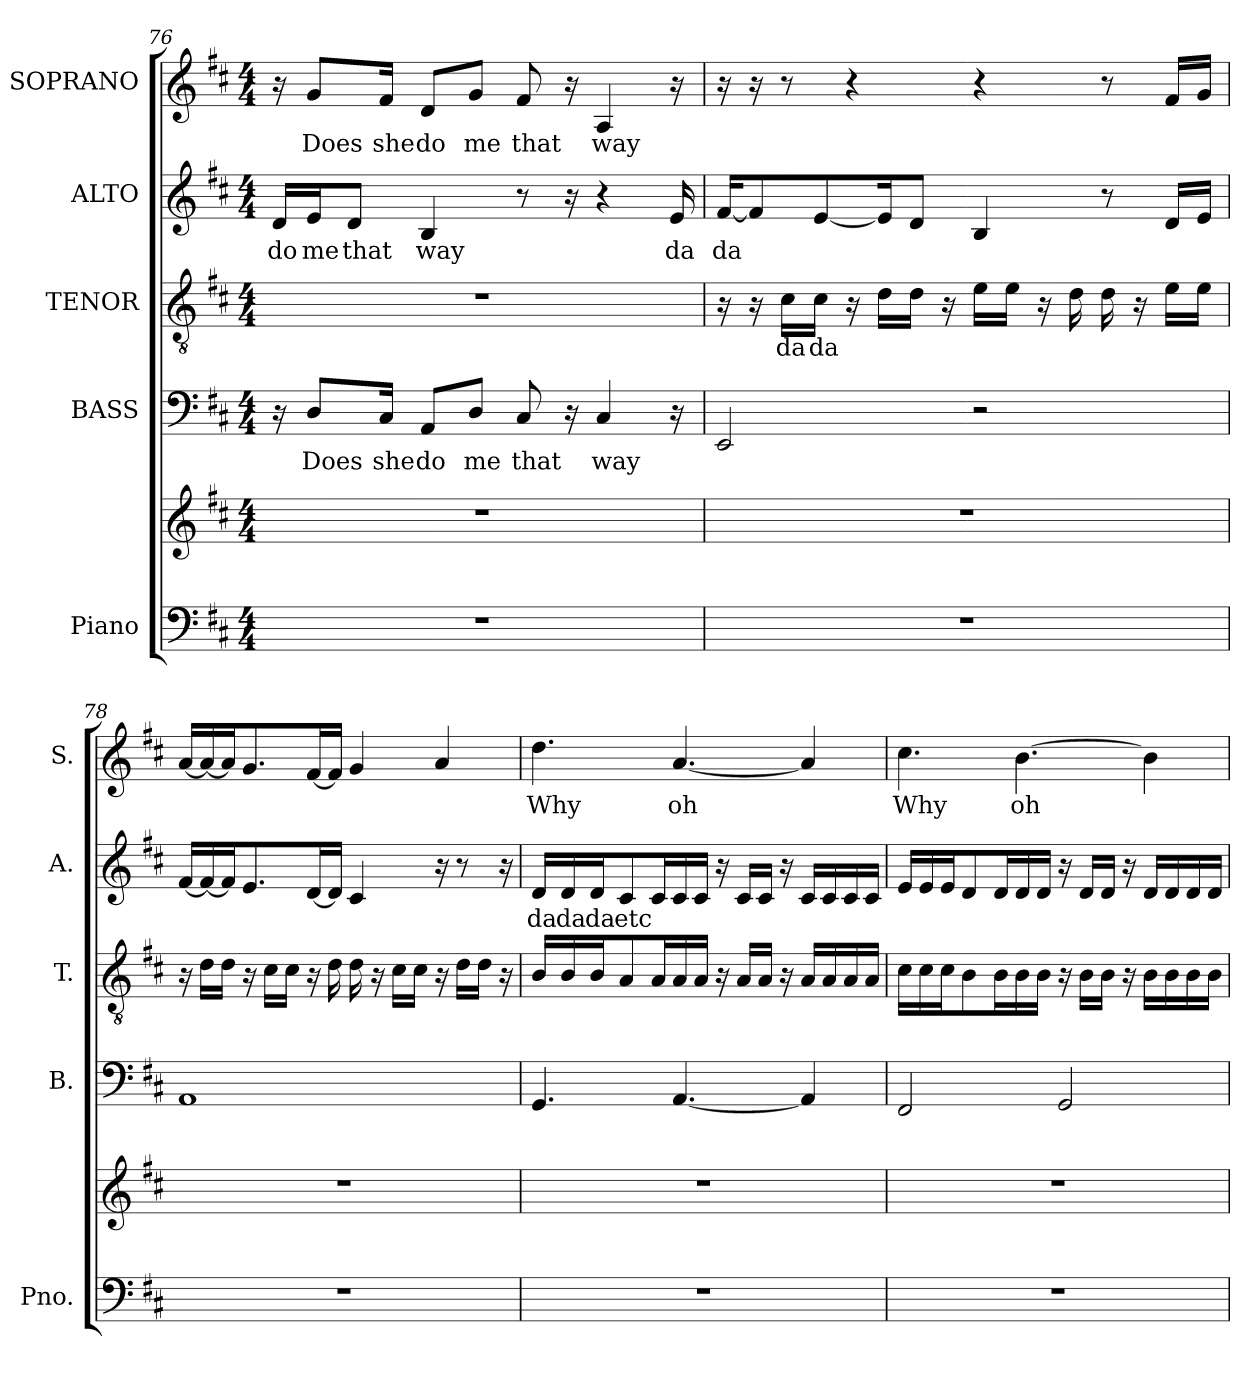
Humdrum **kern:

**kern	**kern	**kern	**text	**kern	**text	**kern	**text	**kern	**text
*part5	*part5	*part4	*part4	*part3	*part3	*part2	*part2	*part1	*part1
*staff6	*staff5	*staff4	*staff4	*staff3	*staff3	*staff2	*staff2	*staff1	*staff1
*I"Piano	*	*I"BASS	*	*I"TENOR	*	*I"ALTO	*	*I"SOPRANO	*
*I'Pno.	*	*I'B.	*	*I'T.	*	*I'A.	*	*I'S.	*
*clefF4	*clefG2	*clefF4	*	*clefGv2	*	*clefG2	*	*clefG2	*
*	*	*	*	*ITrd7c12	*	*	*	*	*
*k[f#c#]	*k[f#c#]	*k[f#c#]	*	*k[f#c#]	*	*k[f#c#]	*	*k[f#c#]	*
*D:	*D:	*D:	*	*D:	*	*D:	*	*D:	*
*M4/4	*M4/4	*M4/4	*	*M4/4	*	*M4/4	*	*M4/4	*
=76	=76	=76	=76	=76	=76	=76	=76	=76	=76
!	!	!	!	!	!	!	!LO:LY:b:color=#000000	!	!
1r	1r	16r	.	1r	.	16di/LL	do	16r	.
!	!	!	!LO:LY:b:color=#000000	!	!	!	!	!	!
!	!	!	!	!	!	!	!LO:LY:b:color=#000000	!	!
!	!	!	!	!	!	!	!	!	!LO:LY:b:color=#000000
.	.	8Di/L	Does	.	.	16ei/J	me	8gi/L	Does
!	!	!	!	!	!	!	!LO:LY:b:color=#000000	!	!
.	.	.	.	.	.	8di/J	that	.	.
!	!	!	!LO:LY:b:color=#000000	!	!	!	!	!	!
!	!	!	!	!	!	!	!	!	!LO:LY:b:color=#000000
.	.	16C#i/Jk	she	.	.	.	.	16f#i/Jk	she
!	!	!	!LO:LY:b:color=#000000	!	!	!	!	!	!
!	!	!	!	!	!	!	!LO:LY:b:color=#000000	!	!
!	!	!	!	!	!	!	!	!	!LO:LY:b:color=#000000
.	.	8AAi/L	do	.	.	4Bi/	way	8di/L	do
!	!	!	!LO:LY:b:color=#000000	!	!	!	!	!	!
!	!	!	!	!	!	!	!	!	!LO:LY:b:color=#000000
.	.	8Di/J	me	.	.	.	.	8gi/J	me
!	!	!	!LO:LY:b:color=#000000	!	!	!	!	!	!
!	!	!	!	!	!	!	!	!	!LO:LY:b:color=#000000
.	.	8C#i/	that	.	.	8r	.	8f#i/	that
.	.	16r	.	.	.	16r	.	16r	.
!	!	!	!LO:LY:b:color=#000000	!	!	!	!	!	!
!	!	!	!	!	!	!	!	!	!LO:LY:b:color=#000000
.	.	4C#i/	way	.	.	4r	.	4Ai/	way
!	!	!	!	!	!	!	!LO:LY:b:color=#000000	!	!
.	.	16r	.	.	.	16ei/	da	16r	.
=77	=77	=77	=77	=77	=77	=77	=77	=77	=77
!	!	!	!	!	!	!	!LO:LY:b:color=#000000	!	!
1r	1r	2EEi/	.	16r	.	[16f#i/KL	da	16r	.
.	.	.	.	16r	.	8f#i/]	.	16r	.
!	!	!	!	!	!LO:LY:b:color=#000000	!	!	!	!
.	.	.	.	16C#i\LL	da	.	.	8r	.
!	!	!	!	!	!LO:LY:b:color=#000000	!	!	!	!
.	.	.	.	16C#i\JJ	da	[8ei/	.	.	.
.	.	.	.	16r	.	.	.	4r	.
.	.	.	.	16Di\LL	.	16ei/k]	.	.	.
.	.	.	.	16Di\JJ	.	8di/J	.	.	.
.	.	.	.	16r	.	.	.	.	.
.	.	2r	.	16Ei\LL	.	4Bi/	.	4r	.
.	.	.	.	16Ei\JJ	.	.	.	.	.
.	.	.	.	16r	.	.	.	.	.
.	.	.	.	16Di\	.	.	.	.	.
.	.	.	.	16Di\	.	8r	.	8r	.
.	.	.	.	16r	.	.	.	.	.
.	.	.	.	16Ei\LL	.	16di/LL	.	16f#i/LL	.
.	.	.	.	16Ei\JJ	.	16ei/JJ	.	16gi/JJ	.
!!LO:LB:g=z
=78	=78	=78	=78	=78	=78	=78	=78	=78	=78
1r	1r	1AAi	.	16r	.	[16f#i/LL	.	[16ai/LL	.
.	.	.	.	16Di\LL	.	16f#i/_	.	16ai/_	.
.	.	.	.	16Di\JJ	.	16f#i/J]	.	16ai/J]	.
.	.	.	.	16r	.	8.ei/	.	8.gi/	.
.	.	.	.	16C#i\LL	.	.	.	.	.
.	.	.	.	16C#i\JJ	.	.	.	.	.
.	.	.	.	16r	.	[16di/L	.	[16f#i/L	.
.	.	.	.	16Di\	.	16di/JJ]	.	16f#i/JJ]	.
.	.	.	.	16Di\	.	4c#i/	.	4gi/	.
.	.	.	.	16r	.	.	.	.	.
.	.	.	.	16C#i\LL	.	.	.	.	.
.	.	.	.	16C#i\JJ	.	.	.	.	.
.	.	.	.	16r	.	16r	.	4ai/	.
.	.	.	.	16Di\LL	.	8r	.	.	.
.	.	.	.	16Di\JJ	.	.	.	.	.
.	.	.	.	16r	.	16r	.	.	.
=79	=79	=79	=79	=79	=79	=79	=79	=79	=79
!	!	!	!	!	!	!	!LO:LY:b:color=#000000	!	!
!	!	!	!	!	!	!	!	!	!LO:LY:b:color=#000000
1r	1r	4.GGi/	.	16BBi/LL	.	16di/LL	da	4.ddi\	Why
!	!	!	!	!	!	!	!LO:LY:b:color=#000000	!	!
.	.	.	.	16BBi/	.	16di/	da	.	.
!	!	!	!	!	!	!	!LO:LY:b:color=#000000	!	!
.	.	.	.	16BBi/J	.	16di/J	da	.	.
!	!	!	!	!	!	!	!LO:LY:b:color=#000000	!	!
.	.	.	.	8AAi/	.	8c#i/	etc	.	.
.	.	.	.	16AAi/L	.	16c#i/L	.	.	.
!	!	!	!	!	!	!	!	!	!LO:LY:b:color=#000000
.	.	[4.AAi/	.	16AAi/	.	16c#i/	.	[4.ai/	oh
.	.	.	.	16AAi/JJ	.	16c#i/JJ	.	.	.
.	.	.	.	16r	.	16r	.	.	.
.	.	.	.	16AAi/LL	.	16c#i/LL	.	.	.
.	.	.	.	16AAi/JJ	.	16c#i/JJ	.	.	.
.	.	.	.	16r	.	16r	.	.	.
.	.	4AAi/]	.	16AAi/LL	.	16c#i/LL	.	4ai/]	.
.	.	.	.	16AAi/	.	16c#i/	.	.	.
.	.	.	.	16AAi/	.	16c#i/	.	.	.
.	.	.	.	16AAi/JJ	.	16c#i/JJ	.	.	.
=80	=80	=80	=80	=80	=80	=80	=80	=80	=80
!	!	!	!	!	!	!	!	!	!LO:LY:b:color=#000000
1r	1r	2FF#i/	.	16C#i\LL	.	16ei/LL	.	4.cc#i\	Why
.	.	.	.	16C#i\	.	16ei/	.	.	.
.	.	.	.	16C#i\J	.	16ei/J	.	.	.
.	.	.	.	8BBi\	.	8di/	.	.	.
.	.	.	.	16BBi\L	.	16di/L	.	.	.
!	!	!	!	!	!	!	!	!	!LO:LY:b:color=#000000
.	.	.	.	16BBi\	.	16di/	.	[4.bi\	oh
.	.	.	.	16BBi\JJ	.	16di/JJ	.	.	.
.	.	2GGi/	.	16r	.	16r	.	.	.
.	.	.	.	16BBi\LL	.	16di/LL	.	.	.
.	.	.	.	16BBi\JJ	.	16di/JJ	.	.	.
.	.	.	.	16r	.	16r	.	.	.
.	.	.	.	16BBi\LL	.	16di/LL	.	4bi\]	.
.	.	.	.	16BBi\	.	16di/	.	.	.
.	.	.	.	16BBi\	.	16di/	.	.	.
.	.	.	.	16BBi\JJ	.	16di/JJ	.	.	.
=	=	=	=	=	=	=	=	=	=
*-	*-	*-	*-	*-	*-	*-	*-	*-	*-
